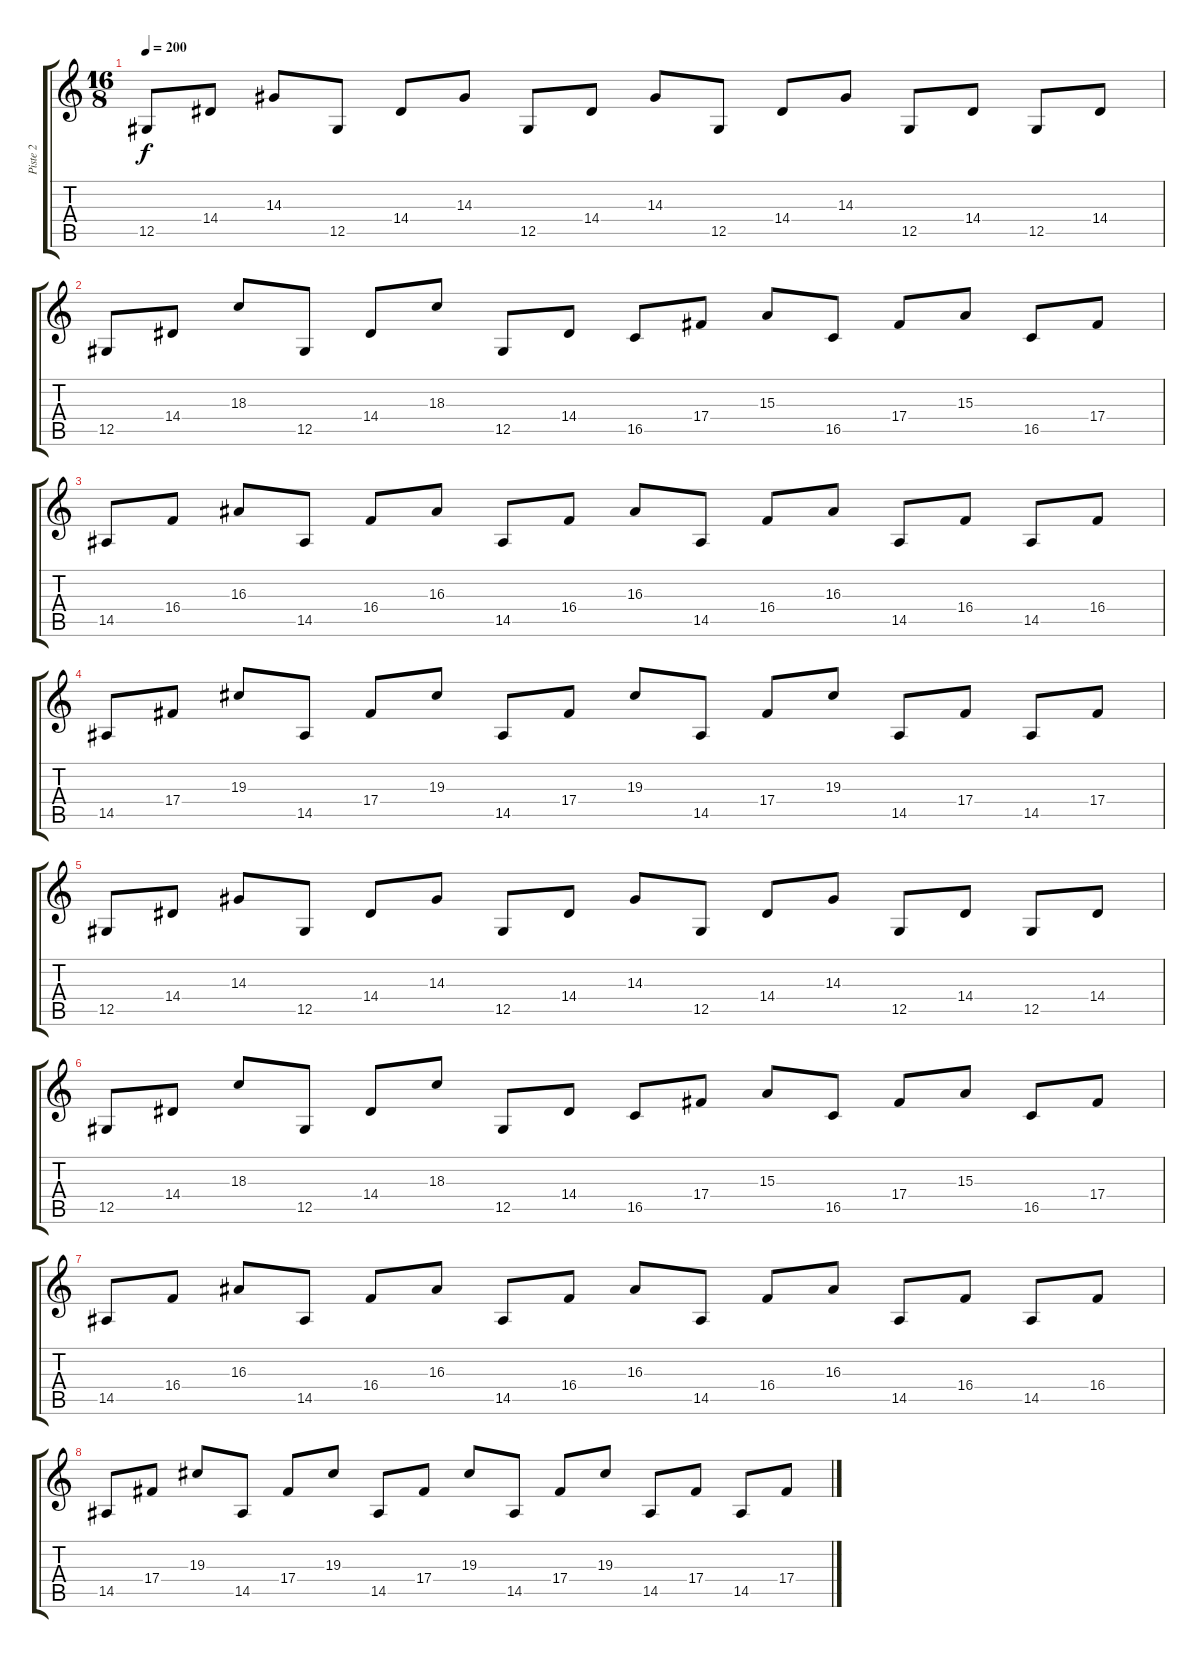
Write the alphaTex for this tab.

\track ("Piste 2" "Piste 2") {instrument lead2sawtooth}
\staff {score tabs}
\tuning (Eb4 Bb3 Gb3 Db3 Ab2 Eb2) {hide}
\ts (16 8)
\tempo 200
\clef g2
\ks c
12.5.8{dy f} 14.4.8 14.3.8 12.5.8 14.4.8 14.3.8 12.5.8 14.4.8 14.3.8 12.5.8 14.4.8 14.3.8 12.5.8 14.4.8 12.5.8 14.4.8 |
12.5.8 14.4.8 18.3.8 12.5.8 14.4.8 18.3.8 12.5.8 14.4.8 16.5.8 17.4.8 15.3.8 16.5.8 17.4.8 15.3.8 16.5.8 17.4.8 |
14.5.8 16.4.8 16.3.8 14.5.8 16.4.8 16.3.8 14.5.8 16.4.8 16.3.8 14.5.8 16.4.8 16.3.8 14.5.8 16.4.8 14.5.8 16.4.8 |
14.5.8 17.4.8 19.3.8 14.5.8 17.4.8 19.3.8 14.5.8 17.4.8 19.3.8 14.5.8 17.4.8 19.3.8 14.5.8 17.4.8 14.5.8 17.4.8 |
12.5.8 14.4.8 14.3.8 12.5.8 14.4.8 14.3.8 12.5.8 14.4.8 14.3.8 12.5.8 14.4.8 14.3.8 12.5.8 14.4.8 12.5.8 14.4.8 |
12.5.8 14.4.8 18.3.8 12.5.8 14.4.8 18.3.8 12.5.8 14.4.8 16.5.8 17.4.8 15.3.8 16.5.8 17.4.8 15.3.8 16.5.8 17.4.8 |
14.5.8 16.4.8 16.3.8 14.5.8 16.4.8 16.3.8 14.5.8 16.4.8 16.3.8 14.5.8 16.4.8 16.3.8 14.5.8 16.4.8 14.5.8 16.4.8 |
14.5.8 17.4.8 19.3.8 14.5.8 17.4.8 19.3.8 14.5.8 17.4.8 19.3.8 14.5.8 17.4.8 19.3.8 14.5.8 17.4.8 14.5.8 17.4.8
